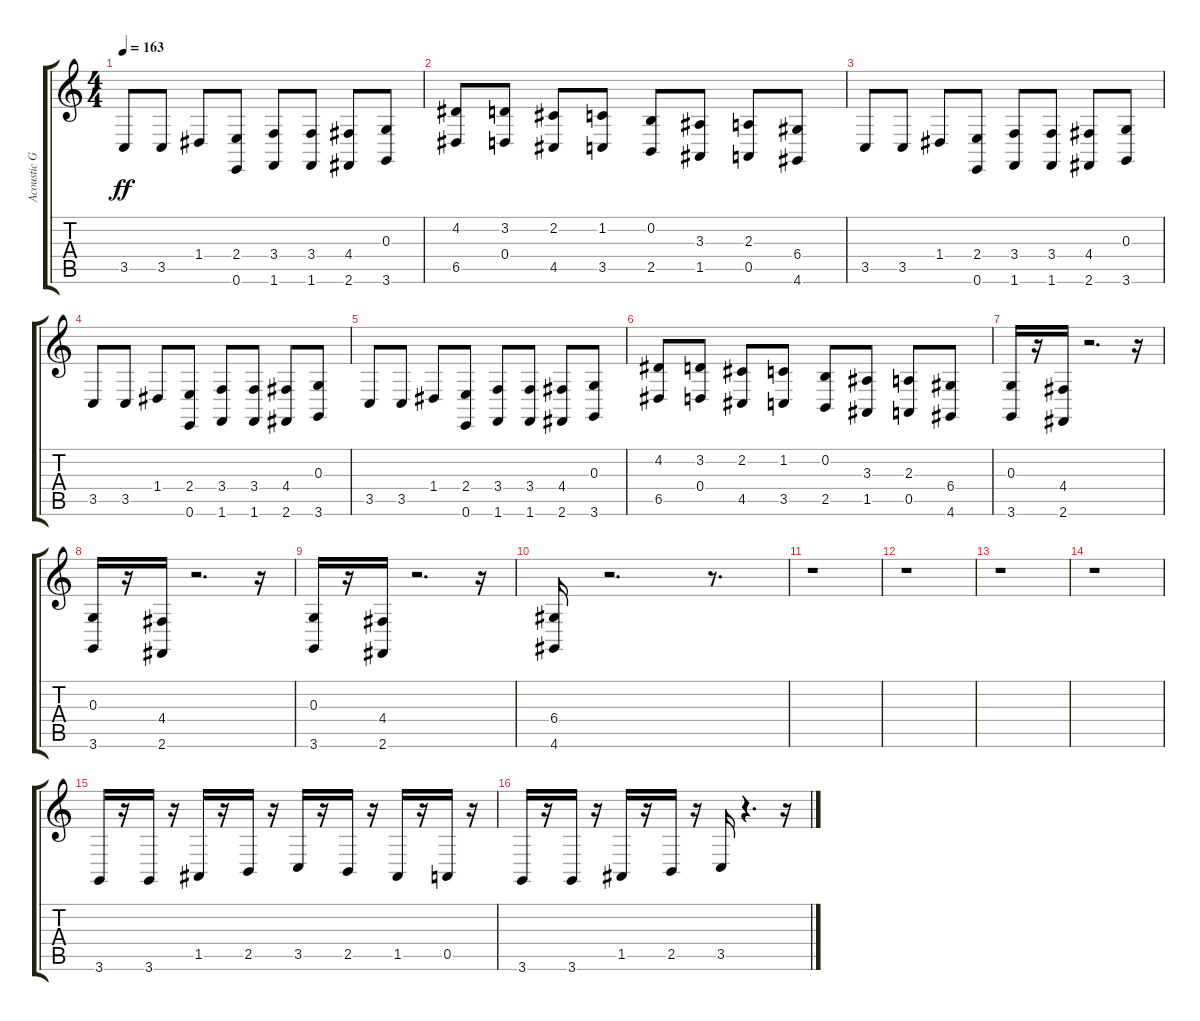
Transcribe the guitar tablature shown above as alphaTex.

\track ("Acoustic Grand Piano-2" "Acoustic G") {instrument acousticgrandpiano}
\staff {score tabs}
\tuning (E4 B3 G3 D3 A2 E2) {hide}
\ts (4 4)
\tempo 163
\clef g2
\ks c
3.5.8{dy ff} 3.5.8 1.4.8 (2.4 0.6).8 (3.4 1.6).8 (3.4 1.6).8 (4.4 2.6).8 (0.3 3.6).8 |
(4.2 6.5).8 (3.2 0.4).8 (2.2 4.5).8 (1.2 3.5).8 (0.2 2.5).8 (3.3 1.5).8 (2.3 0.5).8 (6.4 4.6).8 |
3.5.8 3.5.8 1.4.8 (2.4 0.6).8 (3.4 1.6).8 (3.4 1.6).8 (4.4 2.6).8 (0.3 3.6).8 |
3.5.8 3.5.8 1.4.8 (2.4 0.6).8 (3.4 1.6).8 (3.4 1.6).8 (4.4 2.6).8 (0.3 3.6).8 |
3.5.8 3.5.8 1.4.8 (2.4 0.6).8 (3.4 1.6).8 (3.4 1.6).8 (4.4 2.6).8 (0.3 3.6).8 |
(4.2 6.5).8 (3.2 0.4).8 (2.2 4.5).8 (1.2 3.5).8 (0.2 2.5).8 (3.3 1.5).8 (2.3 0.5).8 (6.4 4.6).8 |
(0.3 3.6).16 r.16 (4.4 2.6).16 r.2{d} r.16 |
(0.3 3.6).16 r.16 (4.4 2.6).16 r.2{d} r.16 |
(0.3 3.6).16 r.16 (4.4 2.6).16 r.2{d} r.16 |
(6.4 4.6).16 r.2{d} r.8{d} |
r.1 |
r.1 |
r.1 |
r.1 |
3.6.16 r.16 3.6.16 r.16 1.5.16 r.16 2.5.16 r.16 3.5.16 r.16 2.5.16 r.16 1.5.16 r.16 0.5.16 r.16 |
3.6.16 r.16 3.6.16 r.16 1.5.16 r.16 2.5.16 r.16 3.5.16 r.4{d} r.16
